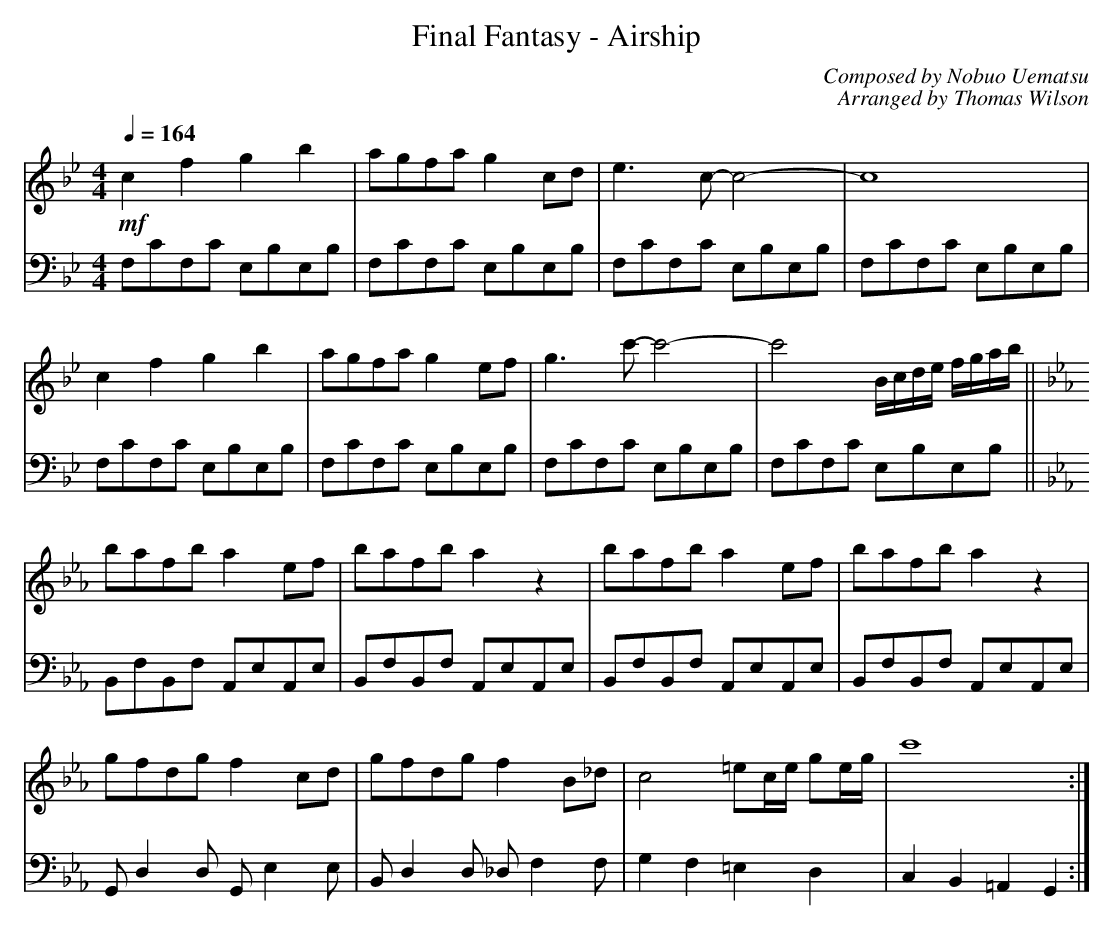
X:1
T:Final Fantasy - Airship
C:Composed by Nobuo Uematsu
C:Arranged by Thomas Wilson
M:4/4
Q:1/4=164
L:1/8
V:T treble
V:B bass
K:Bb
[V:T] !mf!       c2         f2 g2 b2      | agfa       g2         cd            | e3         c-         c4-      | c8                            |
[V:B] F,CF,C     E,B,E,B,                 | F,CF,C     E,B,E,B,                 | F,CF,C     E,B,E,B,            | F,CF,C     E,B,E,B,           |
[V:T] c2         f2         g2 b2         | agfa       g2         ef            | g3         c'-        c'4-     | c'4        B/c/d/e/ f/g/a/b/ || [K:Eb]
[V:B] F,CF,C     E,B,E,B,                 | F,CF,C     E,B,E,B,                 | F,CF,C     E,B,E,B,            | F,CF,C     E,B,E,B,          || [K:Eb]
[V:T] bafb       a2         ef            | bafb       a2         z2            | bafb       a2         ef       | bafb       a2 z2              |
[V:B] B,,F,B,,F, A,,E,A,,E,               | B,,F,B,,F, A,,E,A,,E,               | B,,F,B,,F, A,,E,A,,E,          | B,,F,B,,F, A,,E,A,,E,         |
[V:T] gfdg       f2         cd            | gfdg       f2         B_d           | c4         =ec/e/     ge/g/    | c'8                          :|
[V:B] G,,        D,2        D, G,, E,2 E, | B,,        D,2        D, _D, F,2 F, | G,2        F,2        =E,2 D,2 | C,2        B,,2 =A,,2 G,,2   :|
